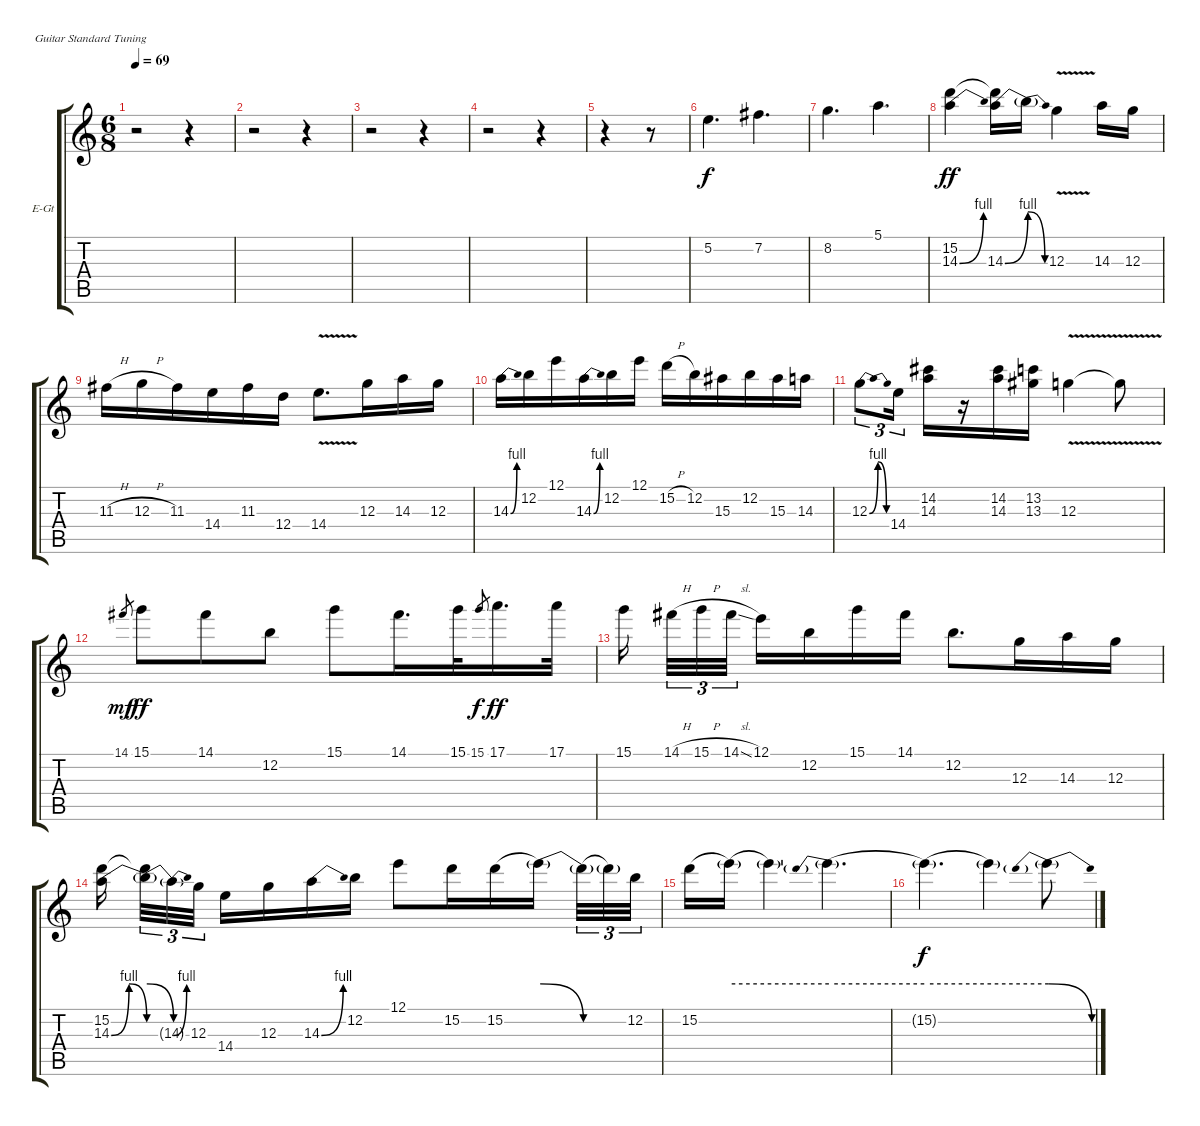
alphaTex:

\bracketExtendMode groupsimilarinstruments
\firstSystemTrackNameOrientation horizontal
\otherSystemsTrackNameOrientation horizontal
\track ("Guitar 5" "E-Gt") {instrument distortionguitar}
\staff {score tabs}
\tuning (E4 B3 G3 D3 A2 E2)
\ts (6 8)
\tempo 69
\clef g2
\ks c
r.2{dy f} r.4 |
r.2 r.4 |
r.2 r.4 |
r.2 r.4 |
r.4 r.8 |
5.2.4{d} 7.2.4{d} |
8.2.4{d} 5.1.4{d} |
(15.2 14.3{be (bend 0 0 60 4)}).4{dy ff} (15.2{t} 14.3{be (bend 0 0 60 4)}).16 14.3{be (release 0 4 60 0) t}.16 12.3{v}.4 14.3.16 12.3.16 |
11.3{h}.16 12.3{h}.16 11.3.16 14.4.16 11.3.16 12.4.16 14.4{v}.8{d} 12.3.16 14.3.16 12.3.16 |
14.3{be (bend 0 0 60 4)}.16 12.2.16 12.1.16 14.3{be (bend 0 0 60 4)}.16 12.2.16 12.1.16 15.2{h}.16 12.2.16 15.3.16 12.2.16 15.3.16 14.3.16 |
12.3{be (bendrelease 0 0 30 4 30 4 60 0)}.8{tu (3 2)} 14.4.16{tu (3 2)} (14.2 14.3).16 r.16 (14.2 14.3).16 (13.2 13.3).16 12.3{v}.4 12.3{v t}.8 |
14.1.8{gr dy mf} 15.1.8{dy ff} 14.1.8 12.2.8 15.1.8 14.1.16{d} 15.1.32 15.1.8{gr dy f} 17.1.16{d dy ff} 17.1.32 |
15.1.16 14.1{h}.32{tu (3 2)} 15.1{h}.32{tu (3 2)} 14.1{sl}.32{tu (3 2)} 12.1.16 12.2.16 15.1.16 14.1.16 12.2.8{d} 12.3.16 14.3.16 12.3.16 |
(15.2 14.3{be (bendrelease 0 0 30 4 30 4 60 0)}).16 (15.2{t} 14.3{be (release 0 4 60 0) t}).32{tu (3 2)} 14.3{be (bend 0 0 60 4) t}.32{tu (3 2)} 12.3.32{tu (3 2)} 14.4.16 12.3.16 14.3{be (bend 0 0 60 4)}.16 12.2.16 12.1.8 15.2.16 15.2{be (hold 0 0 60 0)}.16 15.2{be (release 0 4 60 0) t}.16 15.2{be (hold 0 0 60 0) t}.32{tu (3 2)} 15.2{be (hold 0 0 60 0) t}.32{tu (3 2)} 12.2.32{tu (3 2)} |
15.2{be (hold 0 0 60 0)}.16 15.2{be (hold 0 4 60 4) t}.16 15.2{t}.4 15.2{be (prebend 0 4 60 4) t}.4{d} |
15.2{be (hold 0 4 60 4) t}.4{d dy f} 15.2{t}.4 15.2{be (prebendrelease 0 4 60 0) t}.8
